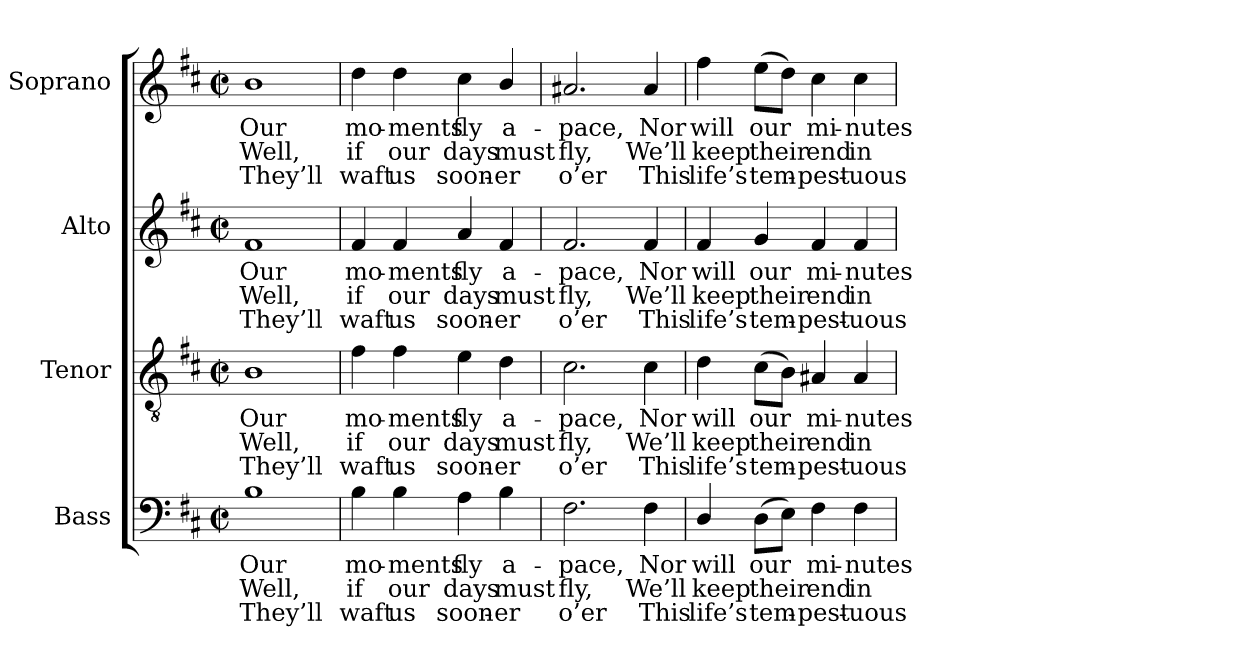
**kern	**text	**text	**text	**kern	**text	**text	**text	**kern	**text	**text	**text	**kern	**text	**text	**text
*part4	*part4	*part4	*part4	*part3	*part3	*part3	*part3	*part2	*part2	*part2	*part2	*part1	*part1	*part1	*part1
*staff4	*staff4	*staff4	*staff4	*staff3	*staff3	*staff3	*staff3	*staff2	*staff2	*staff2	*staff2	*staff1	*staff1	*staff1	*staff1
*I"Bass	*	*	*	*I"Tenor	*	*	*	*I"Alto	*	*	*	*I"Soprano	*	*	*
*I'B.	*	*	*	*I'T.	*	*	*	*I'A.	*	*	*	*I'S.	*	*	*
!!LO:PB:g=z
*clefF4	*	*	*	*clefGv2	*	*	*	*clefG2	*	*	*	*clefG2	*	*	*
*	*	*	*	*ITrd7c12	*	*	*	*	*	*	*	*	*	*	*
*k[f#c#]	*	*	*	*k[f#c#]	*	*	*	*k[f#c#]	*	*	*	*k[f#c#]	*	*	*
*b:	*	*	*	*b:	*	*	*	*b:	*	*	*	*b:	*	*	*
*M2/2	*	*	*	*M2/2	*	*	*	*M2/2	*	*	*	*M2/2	*	*	*
*met(c|)	*	*	*	*met(c|)	*	*	*	*met(c|)	*	*	*	*met(c|)	*	*	*
=1	=1	=1	=1	=1	=1	=1	=1	=1	=1	=1	=1	=1	=1	=1	=1
!	!LO:LY:b:color=#000000	!LO:LY:b:color=#000000	!LO:LY:b:color=#000000	!	!	!	!	!	!	!	!	!	!	!	!
!	!	!	!	!	!LO:LY:b:color=#000000	!LO:LY:b:color=#000000	!LO:LY:b:color=#000000	!	!	!	!	!	!	!	!
!	!	!	!	!	!	!	!	!	!LO:LY:b:color=#000000	!LO:LY:b:color=#000000	!LO:LY:b:color=#000000	!	!	!	!
!	!	!	!	!	!	!	!	!	!	!	!	!	!LO:LY:b:color=#000000	!LO:LY:b:color=#000000	!LO:LY:b:color=#000000
1Bi	Our	Well,	They’ll	1BBi	Our	Well,	They’ll	1f#i	Our	Well,	They’ll	1bi	Our	Well,	They’ll
=2	=2	=2	=2	=2	=2	=2	=2	=2	=2	=2	=2	=2	=2	=2	=2
!	!LO:LY:b:color=#000000	!LO:LY:b:color=#000000	!LO:LY:b:color=#000000	!	!	!	!	!	!	!	!	!	!	!	!
!	!	!	!	!	!LO:LY:b:color=#000000	!LO:LY:b:color=#000000	!LO:LY:b:color=#000000	!	!	!	!	!	!	!	!
!	!	!	!	!	!	!	!	!	!LO:LY:b:color=#000000	!LO:LY:b:color=#000000	!LO:LY:b:color=#000000	!	!	!	!
!	!	!	!	!	!	!	!	!	!	!	!	!	!LO:LY:b:color=#000000	!LO:LY:b:color=#000000	!LO:LY:b:color=#000000
4Bi\	mo-	if	waft	4F#i\	mo-	if	waft	4f#i/	mo-	if	waft	4ddi\	mo-	if	waft
!	!LO:LY:b:color=#000000	!LO:LY:b:color=#000000	!LO:LY:b:color=#000000	!	!	!	!	!	!	!	!	!	!	!	!
!	!	!	!	!	!LO:LY:b:color=#000000	!LO:LY:b:color=#000000	!LO:LY:b:color=#000000	!	!	!	!	!	!	!	!
!	!	!	!	!	!	!	!	!	!LO:LY:b:color=#000000	!LO:LY:b:color=#000000	!LO:LY:b:color=#000000	!	!	!	!
!	!	!	!	!	!	!	!	!	!	!	!	!	!LO:LY:b:color=#000000	!LO:LY:b:color=#000000	!LO:LY:b:color=#000000
4Bi\	-ments	our	us	4F#i\	-ments	our	us	4f#i/	-ments	our	us	4ddi\	-ments	our	us
!	!LO:LY:b:color=#000000	!LO:LY:b:color=#000000	!LO:LY:b:color=#000000	!	!	!	!	!	!	!	!	!	!	!	!
!	!	!	!	!	!LO:LY:b:color=#000000	!LO:LY:b:color=#000000	!LO:LY:b:color=#000000	!	!	!	!	!	!	!	!
!	!	!	!	!	!	!	!	!	!LO:LY:b:color=#000000	!LO:LY:b:color=#000000	!LO:LY:b:color=#000000	!	!	!	!
!	!	!	!	!	!	!	!	!	!	!	!	!	!LO:LY:b:color=#000000	!LO:LY:b:color=#000000	!LO:LY:b:color=#000000
4Ai\	fly	days	soon-	4Ei\	fly	days	soon-	4ai/	fly	days	soon-	4cc#i\	fly	days	soon-
!	!LO:LY:b:color=#000000	!LO:LY:b:color=#000000	!LO:LY:b:color=#000000	!	!	!	!	!	!	!	!	!	!	!	!
!	!	!	!	!	!LO:LY:b:color=#000000	!LO:LY:b:color=#000000	!LO:LY:b:color=#000000	!	!	!	!	!	!	!	!
!	!	!	!	!	!	!	!	!	!LO:LY:b:color=#000000	!LO:LY:b:color=#000000	!LO:LY:b:color=#000000	!	!	!	!
!	!	!	!	!	!	!	!	!	!	!	!	!	!LO:LY:b:color=#000000	!LO:LY:b:color=#000000	!LO:LY:b:color=#000000
4Bi\	a-	must	-er	4Di\	a-	must	-er	4f#i/	a-	must	-er	4bi/	a-	must	-er
=3	=3	=3	=3	=3	=3	=3	=3	=3	=3	=3	=3	=3	=3	=3	=3
!	!LO:LY:b:color=#000000	!LO:LY:b:color=#000000	!LO:LY:b:color=#000000	!	!	!	!	!	!	!	!	!	!	!	!
!	!	!	!	!	!LO:LY:b:color=#000000	!LO:LY:b:color=#000000	!LO:LY:b:color=#000000	!	!	!	!	!	!	!	!
!	!	!	!	!	!	!	!	!	!LO:LY:b:color=#000000	!LO:LY:b:color=#000000	!LO:LY:b:color=#000000	!	!	!	!
!	!	!	!	!	!	!	!	!	!	!	!	!	!LO:LY:b:color=#000000	!LO:LY:b:color=#000000	!LO:LY:b:color=#000000
2.F#i\	-pace,	fly,	o’er	2.C#i\	-pace,	fly,	o’er	2.f#i/	-pace,	fly,	o’er	2.a#Xi/	-pace,	fly,	o’er
!	!LO:LY:b:color=#000000	!LO:LY:b:color=#000000	!LO:LY:b:color=#000000	!	!	!	!	!	!	!	!	!	!	!	!
!	!	!	!	!	!LO:LY:b:color=#000000	!LO:LY:b:color=#000000	!LO:LY:b:color=#000000	!	!	!	!	!	!	!	!
!	!	!	!	!	!	!	!	!	!LO:LY:b:color=#000000	!LO:LY:b:color=#000000	!LO:LY:b:color=#000000	!	!	!	!
!	!	!	!	!	!	!	!	!	!	!	!	!	!LO:LY:b:color=#000000	!LO:LY:b:color=#000000	!LO:LY:b:color=#000000
4F#i\	Nor	We’ll	This	4C#i\	Nor	We’ll	This	4f#i/	Nor	We’ll	This	4a#i/	Nor	We’ll	This
=4	=4	=4	=4	=4	=4	=4	=4	=4	=4	=4	=4	=4	=4	=4	=4
!	!LO:LY:b:color=#000000	!LO:LY:b:color=#000000	!LO:LY:b:color=#000000	!	!	!	!	!	!	!	!	!	!	!	!
!	!	!	!	!	!LO:LY:b:color=#000000	!LO:LY:b:color=#000000	!LO:LY:b:color=#000000	!	!	!	!	!	!	!	!
!	!	!	!	!	!	!	!	!	!LO:LY:b:color=#000000	!LO:LY:b:color=#000000	!LO:LY:b:color=#000000	!	!	!	!
!	!	!	!	!	!	!	!	!	!	!	!	!	!LO:LY:b:color=#000000	!LO:LY:b:color=#000000	!LO:LY:b:color=#000000
4Di/	will	keep	life’s	4Di\	will	keep	life’s	4f#i/	will	keep	life’s	4ff#i\	will	keep	life’s
!	!LO:LY:b:color=#000000	!LO:LY:b:color=#000000	!LO:LY:b:color=#000000	!	!	!	!	!	!	!	!	!	!	!	!
!	!	!	!	!	!LO:LY:b:color=#000000	!LO:LY:b:color=#000000	!LO:LY:b:color=#000000	!	!	!	!	!	!	!	!
!	!	!	!	!	!	!	!	!	!LO:LY:b:color=#000000	!LO:LY:b:color=#000000	!LO:LY:b:color=#000000	!	!	!	!
!	!	!	!	!	!	!	!	!	!	!	!	!	!LO:LY:b:color=#000000	!LO:LY:b:color=#000000	!LO:LY:b:color=#000000
(8Di\L	our	their	tem-	(8C#i\L	our	their	tem-	4gi/	our	their	tem-	(8eei\L	our	their	tem-
8Ei\J)	.	.	.	8BBi\J)	.	.	.	.	.	.	.	8ddi\J)	.	.	.
!	!LO:LY:b:color=#000000	!LO:LY:b:color=#000000	!LO:LY:b:color=#000000	!	!	!	!	!	!	!	!	!	!	!	!
!	!	!	!	!	!LO:LY:b:color=#000000	!LO:LY:b:color=#000000	!LO:LY:b:color=#000000	!	!	!	!	!	!	!	!
!	!	!	!	!	!	!	!	!	!LO:LY:b:color=#000000	!LO:LY:b:color=#000000	!LO:LY:b:color=#000000	!	!	!	!
!	!	!	!	!	!	!	!	!	!	!	!	!	!LO:LY:b:color=#000000	!LO:LY:b:color=#000000	!LO:LY:b:color=#000000
4F#i\	mi-	end	-pest-	4AA#Xi/	mi-	end	-pest-	4f#i/	mi-	end	-pest-	4cc#i\	mi-	end	-pest-
!	!LO:LY:b:color=#000000	!LO:LY:b:color=#000000	!LO:LY:b:color=#000000	!	!	!	!	!	!	!	!	!	!	!	!
!	!	!	!	!	!LO:LY:b:color=#000000	!LO:LY:b:color=#000000	!LO:LY:b:color=#000000	!	!	!	!	!	!	!	!
!	!	!	!	!	!	!	!	!	!LO:LY:b:color=#000000	!LO:LY:b:color=#000000	!LO:LY:b:color=#000000	!	!	!	!
!	!	!	!	!	!	!	!	!	!	!	!	!	!LO:LY:b:color=#000000	!LO:LY:b:color=#000000	!LO:LY:b:color=#000000
4F#i\	-nutes	in	-uous	4AA#i/	-nutes	in	-uous	4f#i/	-nutes	in	-uous	4cc#i\	-nutes	in	-uous
=	=	=	=	=	=	=	=	=	=	=	=	=	=	=	=
*-	*-	*-	*-	*-	*-	*-	*-	*-	*-	*-	*-	*-	*-	*-	*-
